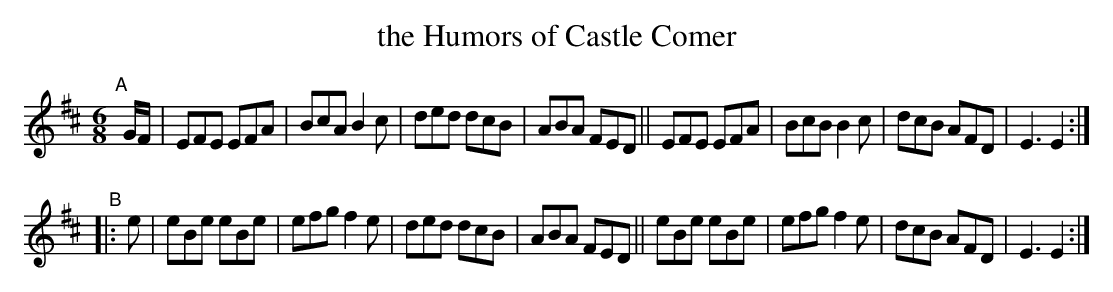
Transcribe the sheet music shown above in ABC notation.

X:1
T: the Humors of Castle Comer
M: 6/8
L: 1/8
K: Edor
"^A"[|] G/F/ \
|  EFE EFA | BcA B2c | ded dcB | ABA FED \
|| EFE EFA | BcB B2c | dcB AFD | E3 E2 :|
"^B"|: e \
 | eBe eBe | efg f2e | ded dcB | ABA FED \
|| eBe eBe | efg f2e | dcB AFD | E3E2 :|
